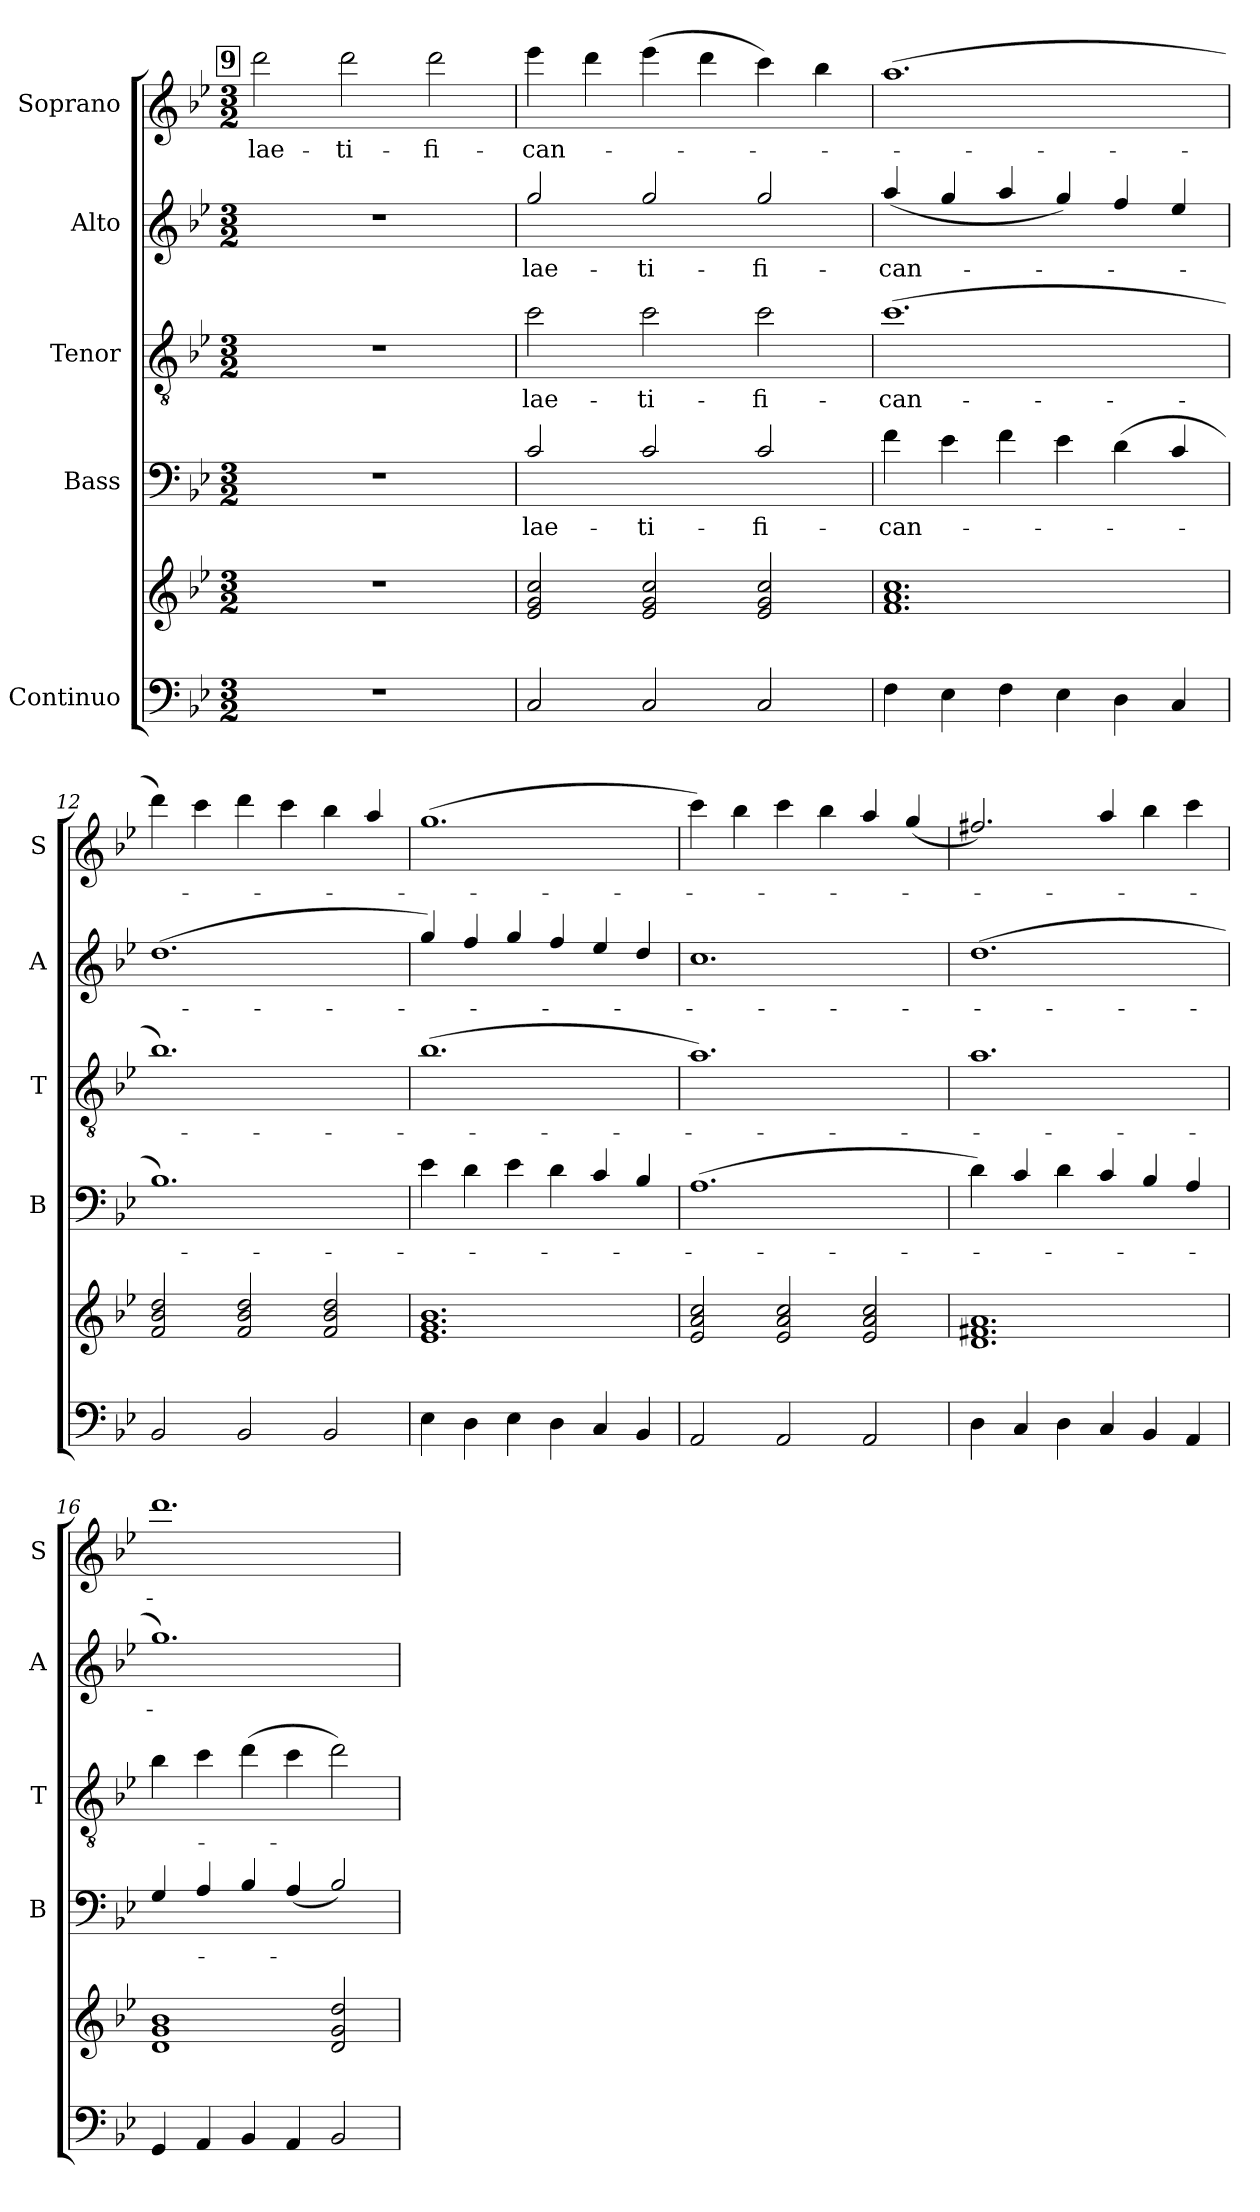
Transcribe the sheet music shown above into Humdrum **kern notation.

**kern	**kern	**kern	**text	**kern	**text	**kern	**text	**kern	**text
*part5	*part5	*part4	*part4	*part3	*part3	*part2	*part2	*part1	*part1
*staff6	*staff5	*staff4	*staff4	*staff3	*staff3	*staff2	*staff2	*staff1	*staff1
*I"Continuo	*	*I"Bass	*	*I"Tenor	*	*I"Alto	*	*I"Soprano	*
*	*	*I'B	*	*I'T	*	*I'A	*	*I'S	*
*clefF4	*clefG2	*clefF4	*	*clefGv2	*	*clefG2	*	*clefG2	*
*	*	*ITrd7c12	*	*ITrd7c12	*	*ITrd7c12	*	*ITrd7c12	*
*k[b-e-]	*k[b-e-]	*k[b-e-]	*	*k[b-e-]	*	*k[b-e-]	*	*k[b-e-]	*
*B-:	*B-:	*B-:	*	*B-:	*	*B-:	*	*B-:	*
*M3/2	*M3/2	*M3/2	*	*M3/2	*	*M3/2	*	*M3/2	*
!!LO:REH:place=s1:a:B:fs=8.3:t=9
=9	=9	=9	=9	=9	=9	=9	=9	=9	=9
!	!	!	!	!	!	!	!	!	!LO:LY:b
1.r	1.r	1.r	.	1.r	.	1.r	.	2dd\	lae-
!	!	!	!	!	!	!	!	!	!LO:LY:b
.	.	.	.	.	.	.	.	2dd\	-ti-
!	!	!	!	!	!	!	!	!	!LO:LY:b
.	.	.	.	.	.	.	.	2dd\	-fi-
=10	=10	=10	=10	=10	=10	=10	=10	=10	=10
!	!	!	!LO:LY:b	!	!	!	!	!	!
!	!	!	!	!	!LO:LY:b	!	!	!	!
!	!	!	!	!	!	!	!LO:LY:b	!	!
!	!	!	!	!	!	!	!	!	!LO:LY:b
2C/	2e-!/ 2g!/ 2cc!/	2C/	lae-	2c\	lae-	2g/	lae-	4ee-\	-can-
.	.	.	.	.	.	.	.	4dd\	.
!	!	!	!LO:LY:b	!	!	!	!	!	!
!	!	!	!	!	!LO:LY:b	!	!	!	!
!	!	!	!	!	!	!	!LO:LY:b	!	!
2C/	2e-!/ 2g!/ 2cc!/	2C/	-ti-	2c\	-ti-	2g/	-ti-	(>4ee-\	.
.	.	.	.	.	.	.	.	4dd\	.
!	!	!	!LO:LY:b	!	!	!	!	!	!
!	!	!	!	!	!LO:LY:b	!	!	!	!
!	!	!	!	!	!	!	!LO:LY:b	!	!
2C/	2e-!/ 2g!/ 2cc!/	2C/	-fi-	2c\	-fi-	2g/	-fi-	4cc\)	.
.	.	.	.	.	.	.	.	4b-\	.
=11	=11	=11	=11	=11	=11	=11	=11	=11	=11
!	!	!	!LO:LY:b	!	!	!	!	!	!
!	!	!	!	!	!LO:LY:b	!	!	!	!
!	!	!	!	!	!	!	!LO:LY:b	!	!
4F\	1.f! 1.a! 1.cc!	4F\	-can-	(>1.c	-can-	(<4a/	-can-	(>1.a	.
4E-\	.	4E-\	.	.	.	4g/	.	.	.
4F\	.	4F\	.	.	.	4a/	.	.	.
4E-\	.	4E-\	.	.	.	4g/)	.	.	.
4D\	.	(>4D\	.	.	.	4f/	.	.	.
4C/	.	4C/	.	.	.	4e-/	.	.	.
=12	=12	=12	=12	=12	=12	=12	=12	=12	=12
2BB-/	2f!/ 2b-!/ 2dd!/	1.BB-)	.	1.B-)	.	(<1.d	.	4dd\)	.
.	.	.	.	.	.	.	.	4cc\	.
2BB-/	2f!/ 2b-!/ 2dd!/	.	.	.	.	.	.	4dd\	.
.	.	.	.	.	.	.	.	4cc\	.
2BB-/	2f!/ 2b-!/ 2dd!/	.	.	.	.	.	.	4b-\	.
.	.	.	.	.	.	.	.	4a/	.
!!LO:PB:g=z
=13	=13	=13	=13	=13	=13	=13	=13	=13	=13
4E-\	1.e-! 1.g! 1.b-!	4E-\	.	(>1.B-	.	4g/)	.	(>1.g	.
4D\	.	4D\	.	.	.	4f/	.	.	.
4E-\	.	4E-\	.	.	.	4g/	.	.	.
4D\	.	4D\	.	.	.	4f/	.	.	.
4C/	.	4C/	.	.	.	4e-/	.	.	.
4BB-/	.	4BB-/	.	.	.	4d/	.	.	.
=14	=14	=14	=14	=14	=14	=14	=14	=14	=14
2AA/	2e-!/ 2a!/ 2cc!/	(>1.AA	.	1.A)	.	1.c	.	4cc\)	.
.	.	.	.	.	.	.	.	4b-\	.
2AA/	2e-!/ 2a!/ 2cc!/	.	.	.	.	.	.	4cc\	.
.	.	.	.	.	.	.	.	4b-\	.
2AA/	2e-!/ 2a!/ 2cc!/	.	.	.	.	.	.	4a/	.
.	.	.	.	.	.	.	.	(<4g/	.
=15	=15	=15	=15	=15	=15	=15	=15	=15	=15
4D\	1.d! 1.f#X! 1.a!	4D\)	.	1.A	.	(<1.d	.	2.f#X/)	.
4C/	.	4C/	.	.	.	.	.	.	.
4D\	.	4D\	.	.	.	.	.	.	.
4C/	.	4C/	.	.	.	.	.	4a/	.
4BB-/	.	4BB-/	.	.	.	.	.	4b-\	.
4AA/	.	4AA/	.	.	.	.	.	4cc\	.
=16	=16	=16	=16	=16	=16	=16	=16	=16	=16
4GG/	1d! 1g! 1b-!	4GG/	.	4B-\	.	1.g)	.	1.dd	.
4AA/	.	4AA/	.	4c\	.	.	.	.	.
4BB-/	.	4BB-/	.	(>4d\	.	.	.	.	.
4AA/	.	(<4AA/	.	4c\	.	.	.	.	.
2BB-/	2d!/ 2g!/ 2dd!/	2BB-/)	.	2d\)	.	.	.	.	.
=	=	=	=	=	=	=	=	=	=
*-	*-	*-	*-	*-	*-	*-	*-	*-	*-
